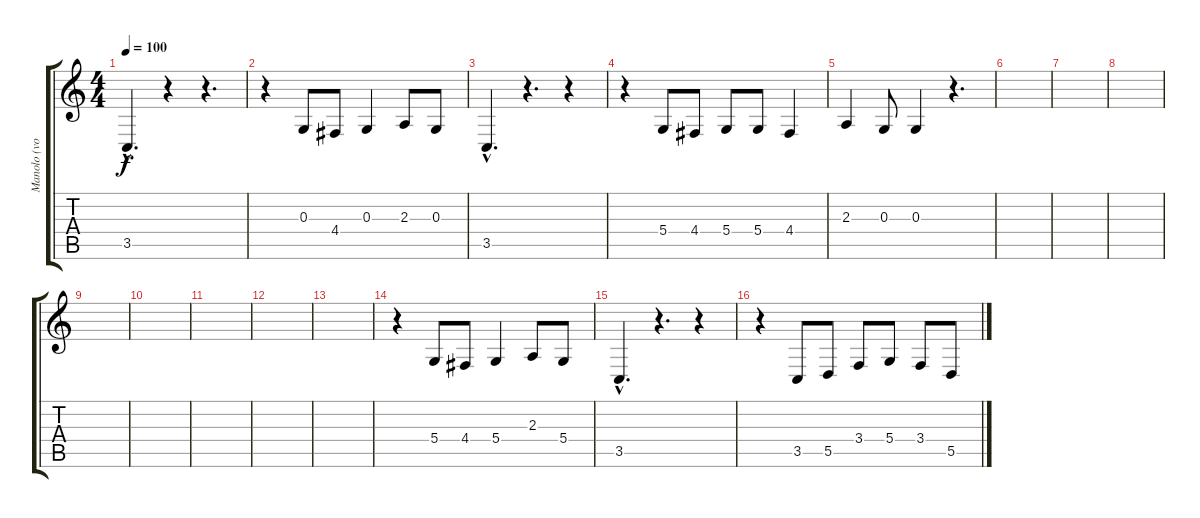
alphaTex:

\track ("Manolo (voz)" "Manolo (vo") {instrument tenorsax}
\staff {score tabs}
\tuning (E4 B3 G3 D3 A2 E2) {hide}
\ts (4 4)
\tempo 100
\clef g2
\ks c
3.5{hac}.4{d dy f} r.4 r.4{d} |
r.4 0.3.8 4.4.8 0.3.4 2.3.8 0.3.8 |
3.5{hac}.4{d} r.4{d} r.4 |
r.4 5.4.8 4.4.8 5.4.8 5.4.8 4.4.4 |
2.3.4 0.3.8 0.3.4 r.4{d} |
|
|
|
|
|
|
|
|
r.4 5.4.8 4.4.8 5.4.4 2.3.8 5.4.8 |
3.5{hac}.4{d} r.4{d} r.4 |
r.4 3.5.8 5.5.8 3.4.8 5.4.8 3.4.8 5.5.8
